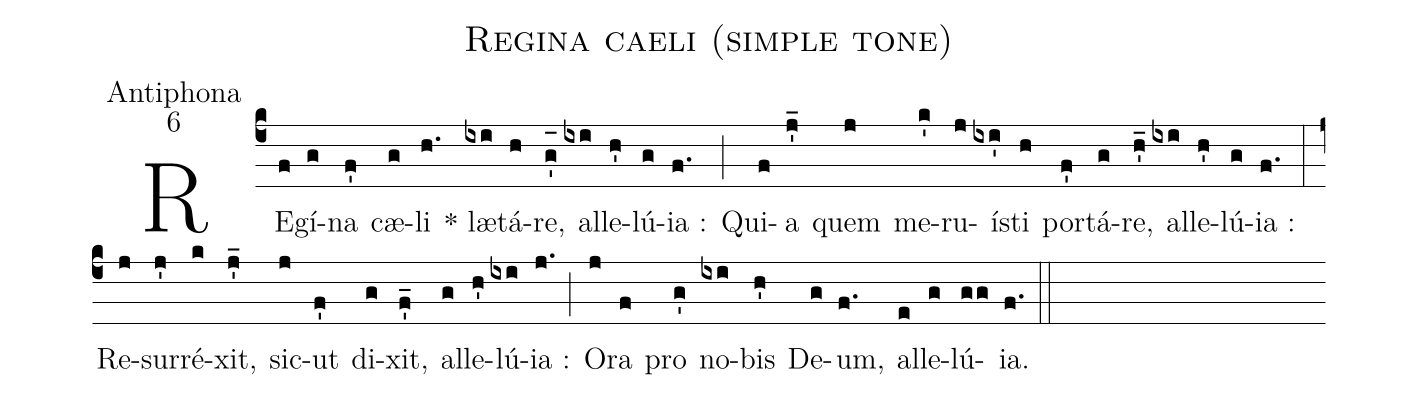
name:Regina caeli (simple tone);
office-part:Antiphona;
mode:6;
%%
(c4) RE(f)gí(g)na(f') cæ(g)li(h.) * læ(ixi)tá(h)re,(g'_[oh:h]) al(ixi)le(h')lú(g){ia} :(f.) (;) Qui(f)a(j'_) quem(j) me(k')ru(j)í(ixi')sti(h) por(f')tá(g)re,(h'_) al(ixi)le(h')lú(g){ia} :(f.) (:) Re(j)sur(j')ré(k)xit,(j'_) sic(j)ut(f') di(g)xit,(f'_) <nlba>al(g)le(h')lú(ixi){ia} :</nlba>(j.) (;) O(j)ra(f) pro(g') no(ixi)bis(h') De(g)um,(f.) al(e)le(g)lú(gg){ia}.(f.) (::)
